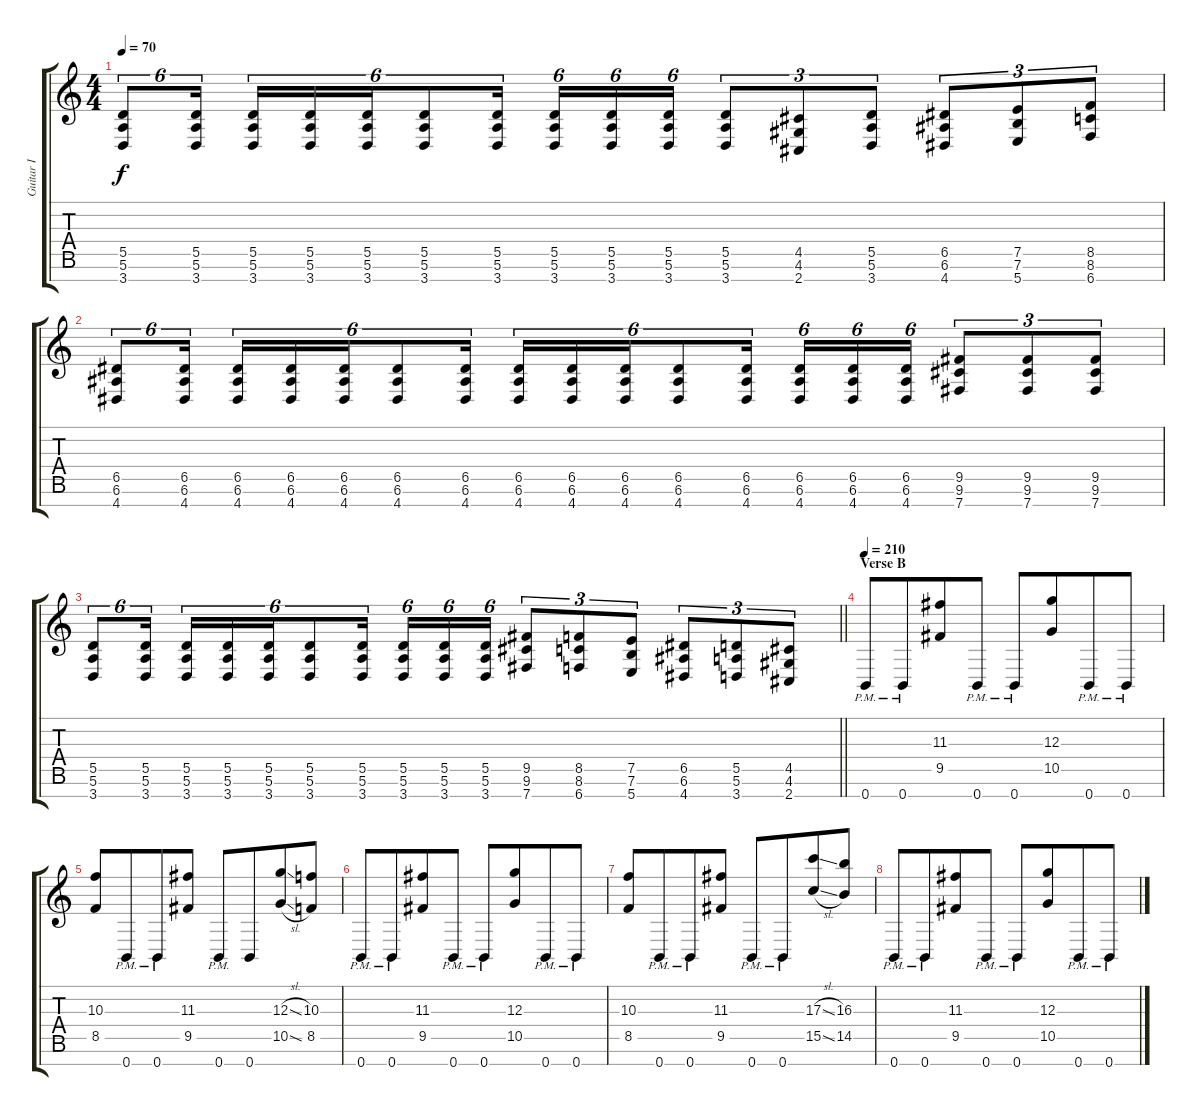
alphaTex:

\track ("Guitar I" "Guitar I") {instrument distortionguitar}
\staff {score tabs}
\tuning (E4 B3 G3 D3 A2 E2 B1) {hide}
\ts (4 4)
\tempo 70
\clef g2
\ks c
(5.5 5.6 3.7).8{tu (6 4) dy f} (5.5 5.6 3.7).16{tu (6 4) beam splitsecondary} (5.5 5.6 3.7).16{tu (6 4)} (5.5 5.6 3.7).16{tu (6 4)} (5.5 5.6 3.7).16{tu (6 4)} (5.5 5.6 3.7).8{tu (6 4)} (5.5 5.6 3.7).16{tu (6 4) beam splitsecondary} (5.5 5.6 3.7).16{tu (6 4)} (5.5 5.6 3.7).16{tu (6 4)} (5.5 5.6 3.7).16{tu (6 4)} (5.5 5.6 3.7).8{tu (3 2)} (4.5 4.6 2.7).8{tu (3 2)} (5.5 5.6 3.7).8{tu (3 2)} (6.5 6.6 4.7).8{tu (3 2)} (7.5 7.6 5.7).8{tu (3 2)} (8.5 8.6 6.7).8{tu (3 2)} |
(6.5 6.6 4.7).8{tu (6 4)} (6.5 6.6 4.7).16{tu (6 4) beam splitsecondary} (6.5 6.6 4.7).16{tu (6 4)} (6.5 6.6 4.7).16{tu (6 4)} (6.5 6.6 4.7).16{tu (6 4)} (6.5 6.6 4.7).8{tu (6 4)} (6.5 6.6 4.7).16{tu (6 4) beam splitsecondary} (6.5 6.6 4.7).16{tu (6 4)} (6.5 6.6 4.7).16{tu (6 4)} (6.5 6.6 4.7).16{tu (6 4)} (6.5 6.6 4.7).8{tu (6 4)} (6.5 6.6 4.7).16{tu (6 4) beam splitsecondary} (6.5 6.6 4.7).16{tu (6 4)} (6.5 6.6 4.7).16{tu (6 4)} (6.5 6.6 4.7).16{tu (6 4)} (9.5 9.6 7.7).8{tu (3 2)} (9.5 9.6 7.7).8{tu (3 2)} (9.5 9.6 7.7).8{tu (3 2)} |
\barLineRight lightlight
(5.5 5.6 3.7).8{tu (6 4)} (5.5 5.6 3.7).16{tu (6 4) beam splitsecondary} (5.5 5.6 3.7).16{tu (6 4)} (5.5 5.6 3.7).16{tu (6 4)} (5.5 5.6 3.7).16{tu (6 4)} (5.5 5.6 3.7).8{tu (6 4)} (5.5 5.6 3.7).16{tu (6 4) beam splitsecondary} (5.5 5.6 3.7).16{tu (6 4)} (5.5 5.6 3.7).16{tu (6 4)} (5.5 5.6 3.7).16{tu (6 4)} (9.5 9.6 7.7).8{tu (3 2)} (8.5 8.6 6.7).8{tu (3 2)} (7.5 7.6 5.7).8{tu (3 2)} (6.5 6.6 4.7).8{tu (3 2)} (5.5 5.6 3.7).8{tu (3 2)} (4.5 4.6 2.7).8{tu (3 2)} |
\section ("" "Verse B")
\tempo 210
0.7{pm}.8 0.7{pm}.8{beam merge} (11.3 9.5).8 0.7{pm}.8{beam split} 0.7{pm}.8 (12.3 10.5).8{beam merge} 0.7{pm}.8 0.7{pm}.8 |
(10.3 8.5).8 0.7{pm}.8{beam merge} 0.7{pm}.8 (11.3 9.5).8{beam split} 0.7{pm}.8 0.7.8{beam merge} (12.3{sl} 10.5{sl}).8 (10.3 8.5).8 |
0.7{pm}.8 0.7{pm}.8{beam merge} (11.3 9.5).8 0.7{pm}.8{beam split} 0.7{pm}.8 (12.3 10.5).8{beam merge} 0.7{pm}.8 0.7{pm}.8 |
(10.3 8.5).8 0.7{pm}.8{beam merge} 0.7{pm}.8 (11.3 9.5).8{beam split} 0.7{pm}.8 0.7{pm}.8{beam merge} (17.3{sl} 15.5{sl}).8 (16.3 14.5).8 |
0.7{pm}.8 0.7{pm}.8{beam merge} (11.3 9.5).8 0.7{pm}.8{beam split} 0.7{pm}.8 (12.3 10.5).8{beam merge} 0.7{pm}.8 0.7{pm}.8
